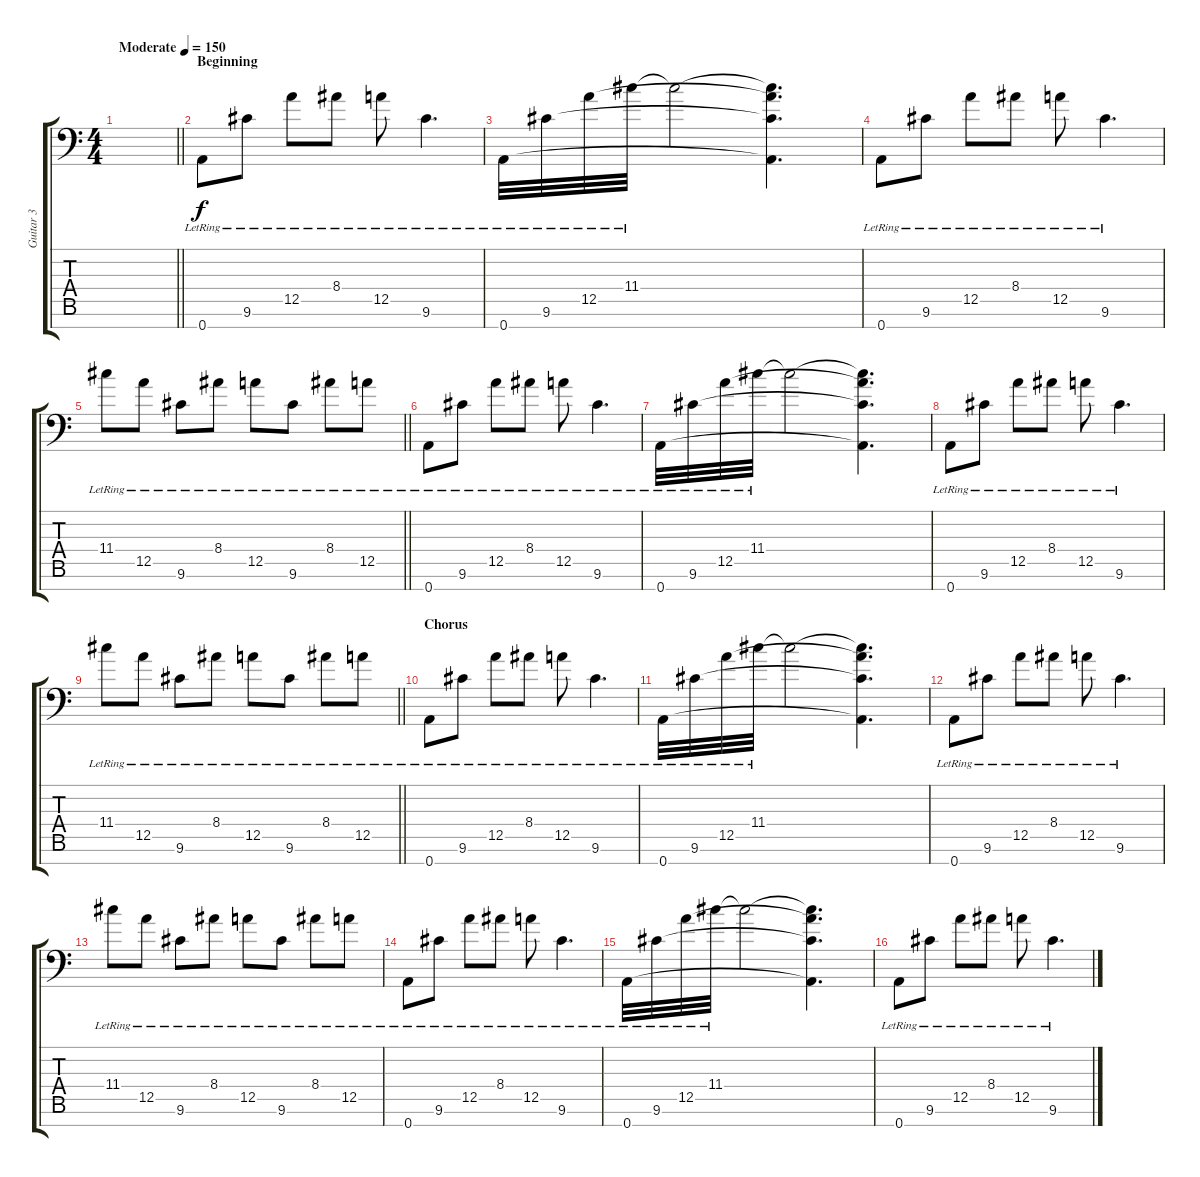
\track ("Guitar 3" "Guitar 3") {instrument distortionguitar}
\staff {score tabs}
\tuning (E4 B3 G3 D3 A2 E2 A1) {hide}
\ts (4 4)
\tempo (150 "Moderate")
\clef f4
\barLineRight lightlight
\ks c
|
\section ("" "Beginning")
0.7{lr}.8{volume 0} 9.6{lr}.8{volume 14} 12.5{lr}.8 8.4{lr}.8 12.5{lr}.8 9.6{lr}.4{d} |
0.7{lr}.32 9.6{lr}.32 12.5{lr}.32 11.4{lr}.32 11.4{t}.2 (11.4{t} 12.5{t} 9.6{t} 0.7{t}).4{d} |
0.7{lr}.8 9.6{lr}.8 12.5{lr}.8 8.4{lr}.8 12.5{lr}.8 9.6{lr}.4{d} |
\barLineRight lightlight
11.4{lr}.8 12.5{lr}.8 9.6{lr}.8 8.4{lr}.8 12.5{lr}.8 9.6{lr}.8 8.4{lr}.8 12.5{lr}.8 |
0.7{lr}.8 9.6{lr}.8 12.5{lr}.8 8.4{lr}.8 12.5{lr}.8 9.6{lr}.4{d} |
0.7{lr}.32 9.6{lr}.32 12.5{lr}.32 11.4{lr}.32 11.4{t}.2 (11.4{t} 12.5{t} 9.6{t} 0.7{t}).4{d} |
0.7{lr}.8 9.6{lr}.8 12.5{lr}.8 8.4{lr}.8 12.5{lr}.8 9.6{lr}.4{d} |
\barLineRight lightlight
11.4{lr}.8 12.5{lr}.8 9.6{lr}.8 8.4{lr}.8 12.5{lr}.8 9.6{lr}.8 8.4{lr}.8 12.5{lr}.8 |
\section ("" "Chorus")
0.7{lr}.8 9.6{lr}.8 12.5{lr}.8 8.4{lr}.8 12.5{lr}.8 9.6{lr}.4{d} |
0.7{lr}.32 9.6{lr}.32 12.5{lr}.32 11.4{lr}.32 11.4{t}.2 (11.4{t} 12.5{t} 9.6{t} 0.7{t}).4{d} |
0.7{lr}.8 9.6{lr}.8 12.5{lr}.8 8.4{lr}.8 12.5{lr}.8 9.6{lr}.4{d} |
11.4{lr}.8 12.5{lr}.8 9.6{lr}.8 8.4{lr}.8 12.5{lr}.8 9.6{lr}.8 8.4{lr}.8 12.5{lr}.8 |
0.7{lr}.8 9.6{lr}.8 12.5{lr}.8 8.4{lr}.8 12.5{lr}.8 9.6{lr}.4{d} |
0.7{lr}.32 9.6{lr}.32 12.5{lr}.32 11.4{lr}.32 11.4{t}.2 (11.4{t} 12.5{t} 9.6{t} 0.7{t}).4{d} |
0.7{lr}.8 9.6{lr}.8 12.5{lr}.8 8.4{lr}.8 12.5{lr}.8 9.6{lr}.4{d}
